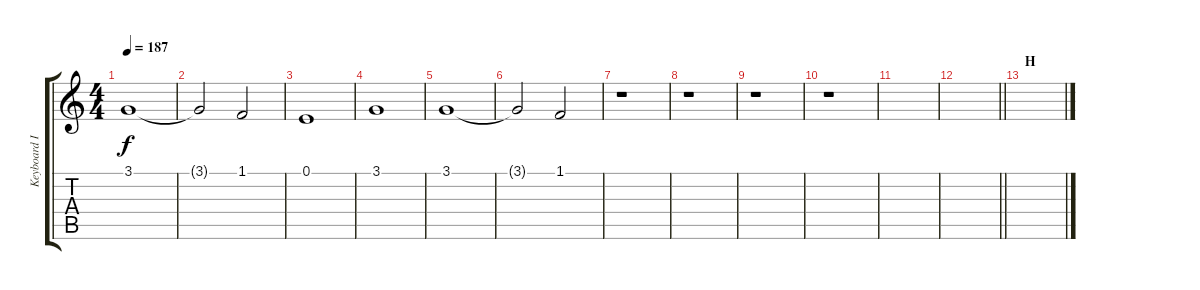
\track ("Keyboard I" "Keyboard I") {instrument pad2warm}
\staff {score tabs}
\tuning (E4 B3 G3 D3 A2 E2) {hide}
\ts (4 4)
\tempo 187
\clef g2
\ks c
3.1.1{dy f} |
3.1{t}.2 1.1.2 |
0.1.1 |
3.1.1 |
3.1.1 |
3.1{t}.2 1.1.2 |
r.1 |
r.1 |
r.1 |
r.1 |
|
\barLineRight lightlight
|
\section ("" "H")
